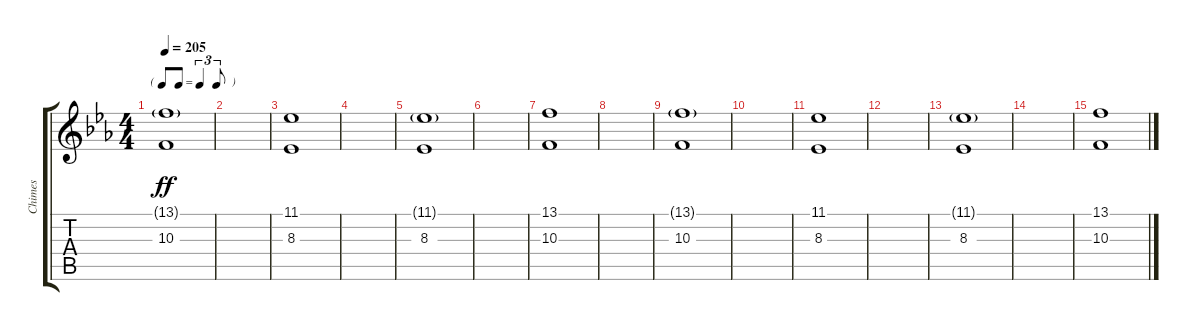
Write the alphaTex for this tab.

\track ("Chimes" "Chimes") {instrument tubularbells}
\staff {score tabs}
\tuning (E4 B3 G3 D3 A2 E2) {hide}
\ts (4 4)
\tf triplet8th
\tempo 205
\clef g2
\ks eb
(13.1{g} 10.3).1{dy ff} |
|
(11.1 8.3).1 |
|
(11.1{g} 8.3).1 |
|
(13.1 10.3).1 |
|
(13.1{g} 10.3).1 |
|
(11.1 8.3).1 |
|
(11.1{g} 8.3).1 |
|
(13.1 10.3).1
